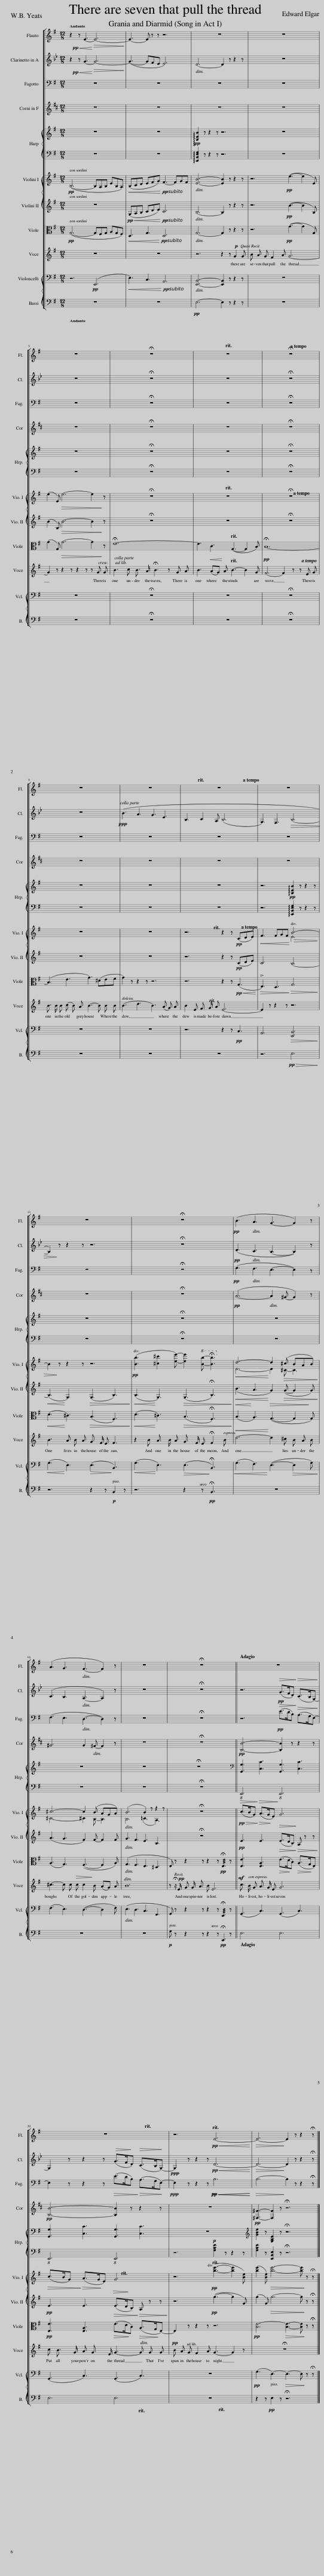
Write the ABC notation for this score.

X:1
%%score [ 1 2 3 4 { 5 | 6 } { ( 7 8 ) 9 } 10 11 { 12 13 } ]
L:1/8
Q:1/4=60
M:12/8
I:linebreak $
K:G
V:1 treble
V:2 treble transpose=-3
V:3 bass
V:4 treble transpose=-7
V:5 treble
V:6 bass
V:7 treble
V:8 treble
V:9 treble
V:10 alto
V:11 treble
V:12 bass
V:13 bass transpose=-12
V:1
 z2!pp!!<(! z E3-!<)!!>(! E6-!>)! | E3- E z z z6 | z12 | z12 |$ z12 | %5
 !fermata!z12 | z12[Q:1/4=53] |[Q:1/4=60][Q:1/4=60] !fermata!z12 |$ z12 | z12[Q:1/4=92] | %10
[Q:1/4=53] z12[Q:1/4=48][Q:1/4=82][Q:1/4=48] |[Q:1/4=92] z12 |$ z12 | !fermata!z12[Q:1/4=50] |!pp! (B3 A3 G3- G2) z |$ %15
 (A3 G3 F3- F2) z | z12 | !fermata!z12 ||[Q:1/4=50][Q:1/4=50] z12 |$[Q:1/4=45] z12[Q:1/4=45][Q:1/4=45] | %20
[Q:1/4=40] z6[Q:1/4=40]!pp![Q:1/4=40]!<(! E6-!<)! |!>(! E6-!>)! E2 z z2 !fermata!z |] %22
V:2
[K:Bb] z2!pp!!<(! z G3-!<)!!>(! G6-!>)! | (G3- GFE E6) | D6- D2 z z2 z | z12 |$ z12 | %5
 !fermata!z12 | z12 | !fermata!z12 |$ z12 |!ppp! (B3 A3 G3 E3 | %10
 B,3 C2 A, (B,6 | G,3) F,3!>(! B,6- |$ B,2)!>)! z z2 z z6 | !fermata!z12 |!pp! (D3 C3 B,3- B,2) z |$ %15
 (C3 B,3 A,3- A,2) z | z12 | !fermata!z12 || z6!pp!!>(! (G>FD)!>)!!>(! (C>B,G,-)!>)! |$ G,2 z z2 z!>(! (G>F!>)!!>(!D) (C>!>)!B,G,-) | %20
!ppp! G,2 z z2 z!pp!!<(! D6-!<)! |!>(! D6-!>)! D2 z z2 !fermata!z |] %22
V:3
 z12 | z12 | z12 | z12 |$ z12 | %5
 !fermata!z12 | z12 | !fermata!z12 |$ z12 | z12 | %10
 z12 | z12 |$ z12 | !fermata!z12 |!pp! (G,3 F,3 E,3- E,2) z |$ %15
 (F,3 E,3 D,3- D,2) z | z12 | !fermata!z12 || z6!pp!!>(! (E>DB,)!>)!!>(! (A,>G,E,-)!>)! |$ E,2 z z2 z!>(! (E>D!>(!B,)!>)! (A,>!>)!G,E,-) | %20
!ppp! E,2 z z2 z!pp!!pp!!<(!!<(! B,6!<)!!<)! |!>(! B,6-!>)! B,2 z z2 !fermata!z |] %22
V:4
[K:D] z12 | z12 | z12 | z12 |$ z12 | %5
 !fermata!z12 | z12 | !fermata!z12 |$ z12 | z12 | %10
 z12 | z12 |$ z12 | !fermata!z12 |!pp! (A6- A2 ^G- G2) z |$ %15
 ^G6 G2 ^F- F2 z | z12 | !fermata!z12 ||!pp! [B,B]6- [B,B]2 z z2 z |$!pp! [B,B]6- [B,B]2 z z2 z | %20
 z12 |!pp! [^F,^F]3- [F,F]2 z !fermata!z6 |] %22
V:5
 z12 | z12 |!pp! !arpeggio![B,EB]2 z z2 z z6 | z12 |$ z12 | %5
 !fermata!z12 | z12 | !fermata!z12 |$ z12 | z12 | %10
 z12 | z6!pp! !arpeggio![B,EB]2 z z2 z |$ z12 | !fermata!z12 | z12 |$ %15
 z12 | z12 | !fermata!z12 ||[K:bass] [G,,G,]3 [C,C]3 [G,,G,]3 [C,C]3 |$ [G,,G,]3 [C,C]3 [G,,G,]3 [C,C]3 | %20
 z12 |[K:treble] [GBe]2 z [G,B,E]2 z !fermata!z6 |] %22
V:6
 z12 | z12 | !arpeggio![E,,B,,E,G,]2 z z2 z z6 | z12 |$ z12 | %5
 !fermata!z12 | z12 | !fermata!z12 |$ z12 | z12 | %10
 z12 | z6 !arpeggio![E,,B,,E,G,]2 z z2 z |$ z12 | !fermata!z12 | z12 |$ %15
 z12 | z12 | !fermata!z12 ||!8vb(! E,,,6!8vb)!!8vb(! E,,,6!8vb)! |$!8vb(! E,,,6!8vb)!!8vb(! E,,,6!8vb)! | %20
 z6!p! [G,B,E]2 z z2 z | [G,B,E]2 z [E,,B,,E,]2 z !fermata!z6 |] %22
V:7
!pp! (B,6- B,A,B, EB,A,) |!<(! (B,CD EFG)!<)!!pp! F3- FGF | [EB]6- [EB]2 z z2 z | z6!pp! (e3- e2 E) |$ (e2 E)!>(! e6- e2!>)! z | %5
 !fermata!z12 | z12 | !fermata!z12 |$ z12 | z12 | %10
 z6 z2 z!pp! (CDE) |!<(! F3 FGF!<)!!>(! B6- |$ B2!>)! z z2 z z6 |!pp! ([Bb]3 [^c^c']2 [ee']-) [ee']2!8va(! [bb']- !fermata![bb']3!8va)! |!<(! d6-!<)! d2!>(! (^c BAB)!>)! |$ %15
 ^c6- c2 (B AGA) | (B6 B2) z z2 z | !fermata!z12 ||!pp!!>(!!>(! (c>BG)!>)!!>)!!>(!!>(! (A>G!>)!E)!>)! G6 |$!>(! (c>BG)!>)!!>(! (A>G!>)!E) G6 | %20
 z6!pp! ([be']3- [be']2 [Be]) | ([be']2 [Be])!>(! [be']6- [be']!>)! z !fermata!z |] %22
V:8
 x12 | x12 | x12 | x12 |$ x12 | %5
 x12 | x12 | x12 |$ x12 | x12 | %10
 x12 | x6 E6 |$ x12 | x8!8va(! x4!8va)! | D6- D2 ^C- C3 |$ %15
 ^C6- ^C2 B,- B,3 | B,6 (=C3 A,3) | x12 || x12 |$ x12 | %20
 x12 | x12 |] %22
V:9
 z12 |!pp!!<(! (G,A,B, CDE)!<)!!pp! C6 | B,6- B,2 z z2 z | z6!pp! (B3- B2 B,) |$ (B2 B,)!>(! B6- B2!>)! z | %5
 !fermata!z12 | z12 | !fermata!z12 |$ z12 | z12 | %10
 z6 z2 z!pp! (CDE) | C6 B,6- |$!<(! (B,3!<)! G,3)!>(! (G,3 B,3)!>)! |!<(! (B,3!<)! G,3)!>(! (G,3 !fermata!B,3)!>)! |!<(! (B3 A3!<)! G2)!>(! (G- G2 G)!>)! |$ %15
 (A3 G3 F2) F- F2 F | G3 F3 E3 B,3 | !fermata!z12 ||!pp! E3 E3!>(! (E>DB,)!>)! A, z z |$!pp! E3 E3!>(! (E>D!>)!B,) A, z z | %20
 z6!pp! (g3- g2 G) | (g2 G)!>(! g6- g!>)! z !fermata!z |] %22
V:10
!pp! (G,6- G,F,G, A,G,F,) |!<(! D,3 G,3!<)!!pp! D,6 | G,6- G,2 z z2 z | z6!pp! (G3- G2 G,) |$ (G2 G,)!>(! G6- G2!>)! z | %5
 !fermata!E12- | E3 C3 (G,3- G,2 B,) | !fermata!B,12- |$ (B,3 E3 G3) (^DEF | G2) z z2 z z6 | %10
 z6 z2 z!pp!!<(! (G,3!<)! |!>(! !>!E,3) D,3!>)!!>(! G,6!>)! |$!<(! (D3!<)! ^C3)!>(! (B,3 F,3)!>)! |!<(! (D3!<)! ^C3)!>(! (B,3 !fermata!F,3)!>)! |!<(! (B,3!<)! A,3)!>(! (G,3- G,2!>)! G,) |$ %15
 (A,3 G,3) (F,3- F,2 A,) | (G,3 F,3 E,3 ^D,3 | E,) z z2 z z2 z!pp! !///!!fermata!E,3 z || [E,E]3 [E,A,]3!>(!!>(! (E>D!>)!B,)!>)!!>(!!>(! (A,>G,!>)!E,)!>)! |$!pp! [E,E]3 [E,A,]3!>(!!>(! (E>D!>)!B,)!>)!!>(!!>(! (A,>G,!>)!E,-)!>)! | %20
 E,2 z z2 z z6 |!pp! [B,E-]6!>(! [B,E]3- [B,E]!>)! z !fermata!z |] %22
V:11
 z12 | z12 | z6 z2 z!p! G2 G | B A G F2 A G6- |$ G2 z z2 z z2 z z G G | %5
 B3 c B3/2 A/ !fermata!B3 z G A | B3!<(! (AG)!<)! A B3- B2 G |!pp! F6- F2 z z E G |$ B3/2 B/ B (c B) A B3- B B B | (B3 d3 B3) (A G) A | %10
 B2 E F3/2 G/ A E6- | E2 z z2 z z6 |$!p! B3 A B A G3/2 F/ E F3 | z2 B A3/2 B/ A G3/2 F/ E !fermata!F2 B |!<(! d6-!<)! d2 ^c B A B |$ %15
 ^c3- c c!>(! c c2!>)! B (AG) A | B12 | z !fermata!z/!pp! E/ G G/ A3/2 B E6 ||!mf! c3/2 B/ G A3/2 G/ E G6 |$ c B3/2 G/ A G3/2 E/ G3- G G G | %20
!pp! B A G F2 A G3- G2 z | !fermata!z12 |] %22
V:12
 z6!pp! (E,,6 |!<(! E,3) C,3!<)!!pp! A,,6 | [E,,B,,]6- [E,,B,,]2 z z2 z | z12 |$ z12 | %5
 !fermata!z12 | z12 | !fermata!z12 |$ z12 | z12 | %10
 z6 z2 z!pp! C,3 | A,,6!>(! [E,,B,,]6!>)! |$!<(! (G,3!<)! E,3)!>(! (E,3!>)! B,,3) |!<(! (G,3!<)! E,3)!>(! (E,3!>)! !fermata!B,,3) |!<(! (G,3 F,3)!<)! (E,3-!>(! E,2 G,)!>)! |$ %15
 (F,3 E,3) (D,3- D,2 F,) | (E,3 D,3 C,3 F,,3 | G,,) z z2 z z2 z !///!!fermata!E,,3 z || (G,,3 C,3) (G,,3 C,3) |$ (G,,3 C,3) (G,,3 C,3) | %20
 z12 |!pp! (G,3 E,3-)!>(! E,3- E,!>)! z !fermata!z |] %22
V:13
 z12 | z12 |!pp! E,6- E,2 z z2 z | z12 |$ z12 | %5
 !fermata!z12 | z12 | !fermata!z12 |$ z12 | z12 | %10
 z12 | z6!pp!!>(! E,6!>)! |$ z6 z2 z!p! B,,2 z | z6 z2 z!pp! !fermata!B,,3 | z12 |$ %15
 z12 | z12 |!p! G, z z2 z z2 z!pp! !fermata!E,,3 z || E,6 E,6 |$ E,6 E,6 | %20
 z12 | z2 z!pp! E,2 z !fermata!z6 |] %22
